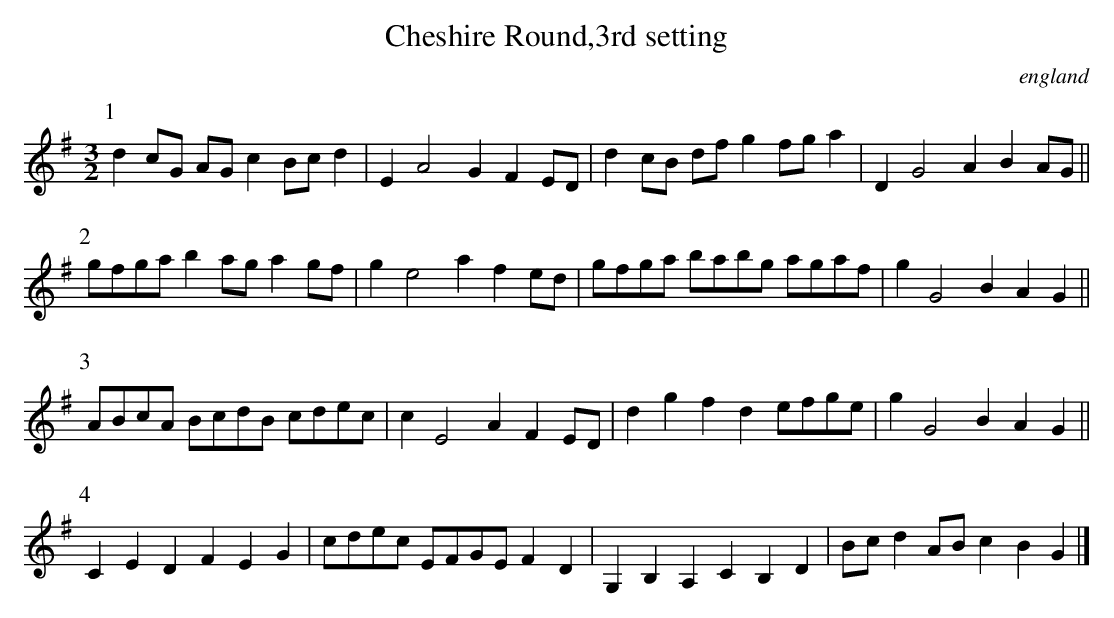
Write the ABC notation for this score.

X:1
T:Cheshire Round,3rd setting
O:england
M:3/2
L:1/8
K:G
P:1
d2 cG AG c2 Bc d2 | E2 A4 G2 F2 ED |\
d2 cB df g2 fg a2 | D2 G4 A2 B2 AG ||
P:2
gfga b2 ag a2 gf| g2 e4 a2 f2 ed |\
gfga babg  agaf | g2 G4 B2 A2 G2 ||
P:3
ABcA  BcdB  cdec| c2 E4 A2 F2 ED |\
d2 g2 f2 d2 efge| g2 G4 B2 A2 G2 ||
P:4
C2 E2 D2 F2 E2 G2 | cdec EFGE F2 D2 |\
G,2 B,2 A,2 C2 B,2 D2 | Bc d2 AB c2 B2 G2 |]
